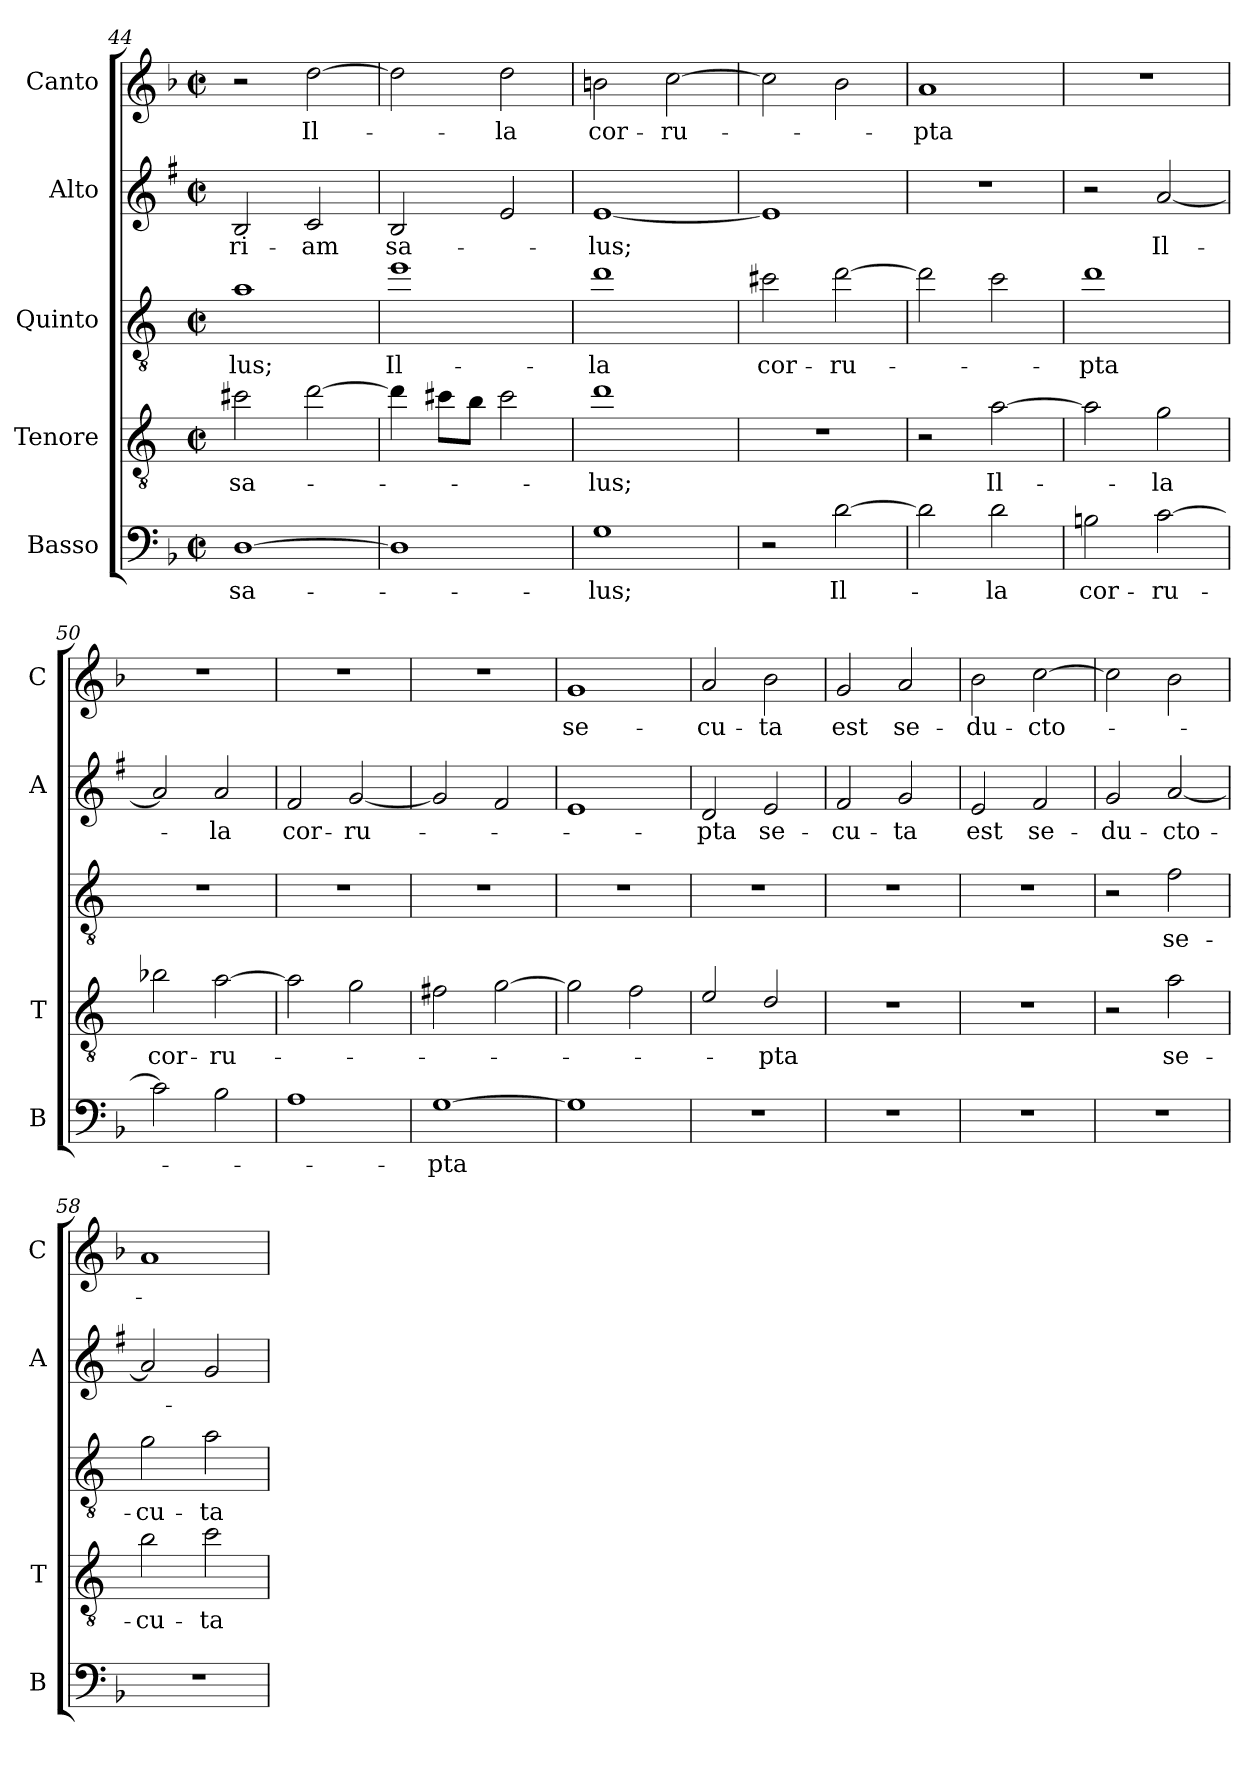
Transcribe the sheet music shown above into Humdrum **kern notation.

**kern	**text	**kern	**text	**kern	**text	**kern	**text	**kern	**text
*part5	*part5	*part4	*part4	*part3	*part3	*part2	*part2	*part1	*part1
*staff5	*staff5	*staff4	*staff4	*staff3	*staff3	*staff2	*staff2	*staff1	*staff1
*I"Basso	*	*I"Tenore	*	*I"Quinto	*	*I"Alto	*	*I"Canto	*
*I'B	*	*I'T	*	*	*	*I'A	*	*I'C	*
*clefF4	*	*clefGv2	*	*clefGv2	*	*clefG2	*	*clefG2	*
*	*	*ITrd4c7	*	*ITrd4c7	*	*ITrd1c2	*	*	*
*k[b-]	*	*k[b-]	*	*k[b-]	*	*k[b-]	*	*k[b-]	*
*F:	*	*F:	*	*F:	*	*F:	*	*F:	*
*M2/2	*	*M2/2	*	*M2/2	*	*M2/2	*	*M2/2	*
*met(c|)	*	*met(c|)	*	*met(c|)	*	*met(c|)	*	*met(c|)	*
=44	=44	=44	=44	=44	=44	=44	=44	=44	=44
!	!LO:LY:b	!	!LO:LY:b	!	!LO:LY:b	!	!LO:LY:b	!	!
[1D	sa-	2f#X\	sa-	1d	-lus;	2A/	-ri-	2r	.
!	!	!	!	!	!	!	!LO:LY:b	!	!LO:LY:b
.	.	[2g\	.	.	.	2B-/	-am	[2dd\	Il-
=45	=45	=45	=45	=45	=45	=45	=45	=45	=45
!	!	!	!	!	!LO:LY:b	!	!LO:LY:b	!	!
1D]	.	4g\]	.	1a	Il-	2A/	sa-	2dd\]	.
.	.	8f#X\L	.	.	.	.	.	.	.
.	.	8e\J	.	.	.	.	.	.	.
!	!	!	!	!	!	!	!	!	!LO:LY:b
.	.	2f#\	.	.	.	2d/	.	2dd\	-la
=46	=46	=46	=46	=46	=46	=46	=46	=46	=46
!	!LO:LY:b	!	!LO:LY:b	!	!LO:LY:b	!	!LO:LY:b	!	!LO:LY:b
1G	-lus;	1g	-lus;	1g	-la	[1d	-lus;	2bn\	cor-
!	!	!	!	!	!	!	!	!	!LO:LY:b
.	.	.	.	.	.	.	.	[2cc\	-ru-
=47	=47	=47	=47	=47	=47	=47	=47	=47	=47
!	!	!	!	!	!LO:LY:b	!	!	!	!
2r	.	1r	.	2f#X\	cor-	1d]	.	2cc\]	.
!	!LO:LY:b	!	!	!	!LO:LY:b	!	!	!	!
[2d\	Il-	.	.	[2g\	-ru-	.	.	2b-\	.
!!LO:LB:g=z
=48	=48	=48	=48	=48	=48	=48	=48	=48	=48
!	!	!	!	!	!	!	!	!	!LO:LY:b
2d\]	.	2r	.	2g\]	.	1r	.	1a	-pta
!	!LO:LY:b	!	!LO:LY:b	!	!	!	!	!	!
2d\	-la	[2d\	Il-	2f\	.	.	.	.	.
=49	=49	=49	=49	=49	=49	=49	=49	=49	=49
!	!LO:LY:b	!	!	!	!LO:LY:b	!	!	!	!
2Bn\	cor-	2d\]	.	1g	-pta	2r	.	1r	.
!	!LO:LY:b	!	!LO:LY:b	!	!	!	!LO:LY:b	!	!
[2c\	-ru-	2c\	-la	.	.	[2g/	Il-	.	.
=50	=50	=50	=50	=50	=50	=50	=50	=50	=50
!	!	!	!LO:LY:b	!	!	!	!	!	!
2c\]	.	2e-X\	cor-	1r	.	2g/]	.	1r	.
!	!	!	!LO:LY:b	!	!	!	!LO:LY:b	!	!
2B-\	.	[2d\	-ru-	.	.	2g/	-la	.	.
=51	=51	=51	=51	=51	=51	=51	=51	=51	=51
!	!	!	!	!	!	!	!LO:LY:b	!	!
1A	.	2d\]	.	1r	.	2e/	cor-	1r	.
!	!	!	!	!	!	!	!LO:LY:b	!	!
.	.	2c\	.	.	.	[2f/	-ru-	.	.
=52	=52	=52	=52	=52	=52	=52	=52	=52	=52
!	!LO:LY:b	!	!	!	!	!	!	!	!
[1G	-pta	2Bn\	.	1r	.	2f/]	.	1r	.
.	.	[2c\	.	.	.	2e/	.	.	.
=53	=53	=53	=53	=53	=53	=53	=53	=53	=53
!	!	!	!	!	!	!	!	!	!LO:LY:b
1G]	.	2c\]	.	1r	.	1d	.	1g	se-
.	.	2B-\	.	.	.	.	.	.	.
=54	=54	=54	=54	=54	=54	=54	=54	=54	=54
!	!	!	!	!	!	!	!LO:LY:b	!	!LO:LY:b
1r	.	2A/	.	1r	.	2c/	-pta	2a/	-cu-
!	!	!	!LO:LY:b	!	!	!	!LO:LY:b	!	!LO:LY:b
.	.	2G/	-pta	.	.	2d/	se-	2b-\	-ta
=55	=55	=55	=55	=55	=55	=55	=55	=55	=55
!	!	!	!	!	!	!	!LO:LY:b	!	!LO:LY:b
1r	.	1r	.	1r	.	2e/	-cu-	2g/	est
!	!	!	!	!	!	!	!LO:LY:b	!	!LO:LY:b
.	.	.	.	.	.	2f/	-ta	2a/	se-
=56	=56	=56	=56	=56	=56	=56	=56	=56	=56
!	!	!	!	!	!	!	!LO:LY:b	!	!LO:LY:b
1r	.	1r	.	1r	.	2d/	est	2b-\	-du-
!	!	!	!	!	!	!	!LO:LY:b	!	!LO:LY:b
.	.	.	.	.	.	2e/	se-	[2cc\	-cto-
!!LO:LB:g=z
=57	=57	=57	=57	=57	=57	=57	=57	=57	=57
!	!	!	!	!	!	!	!LO:LY:b	!	!
1r	.	2r	.	2r	.	2f/	-du-	2cc\]	.
!	!	!	!LO:LY:b	!	!LO:LY:b	!	!LO:LY:b	!	!
.	.	2d\	se-	2B-\	se-	[2g/	-cto-	2b-\	.
=58	=58	=58	=58	=58	=58	=58	=58	=58	=58
!	!	!	!LO:LY:b	!	!LO:LY:b	!	!	!	!
1r	.	2e\	-cu-	2c\	-cu-	2g/]	.	1a	.
!	!	!	!LO:LY:b	!	!LO:LY:b	!	!	!	!
.	.	2f\	-ta	2d\	-ta	2f/	.	.	.
=	=	=	=	=	=	=	=	=	=
*-	*-	*-	*-	*-	*-	*-	*-	*-	*-
